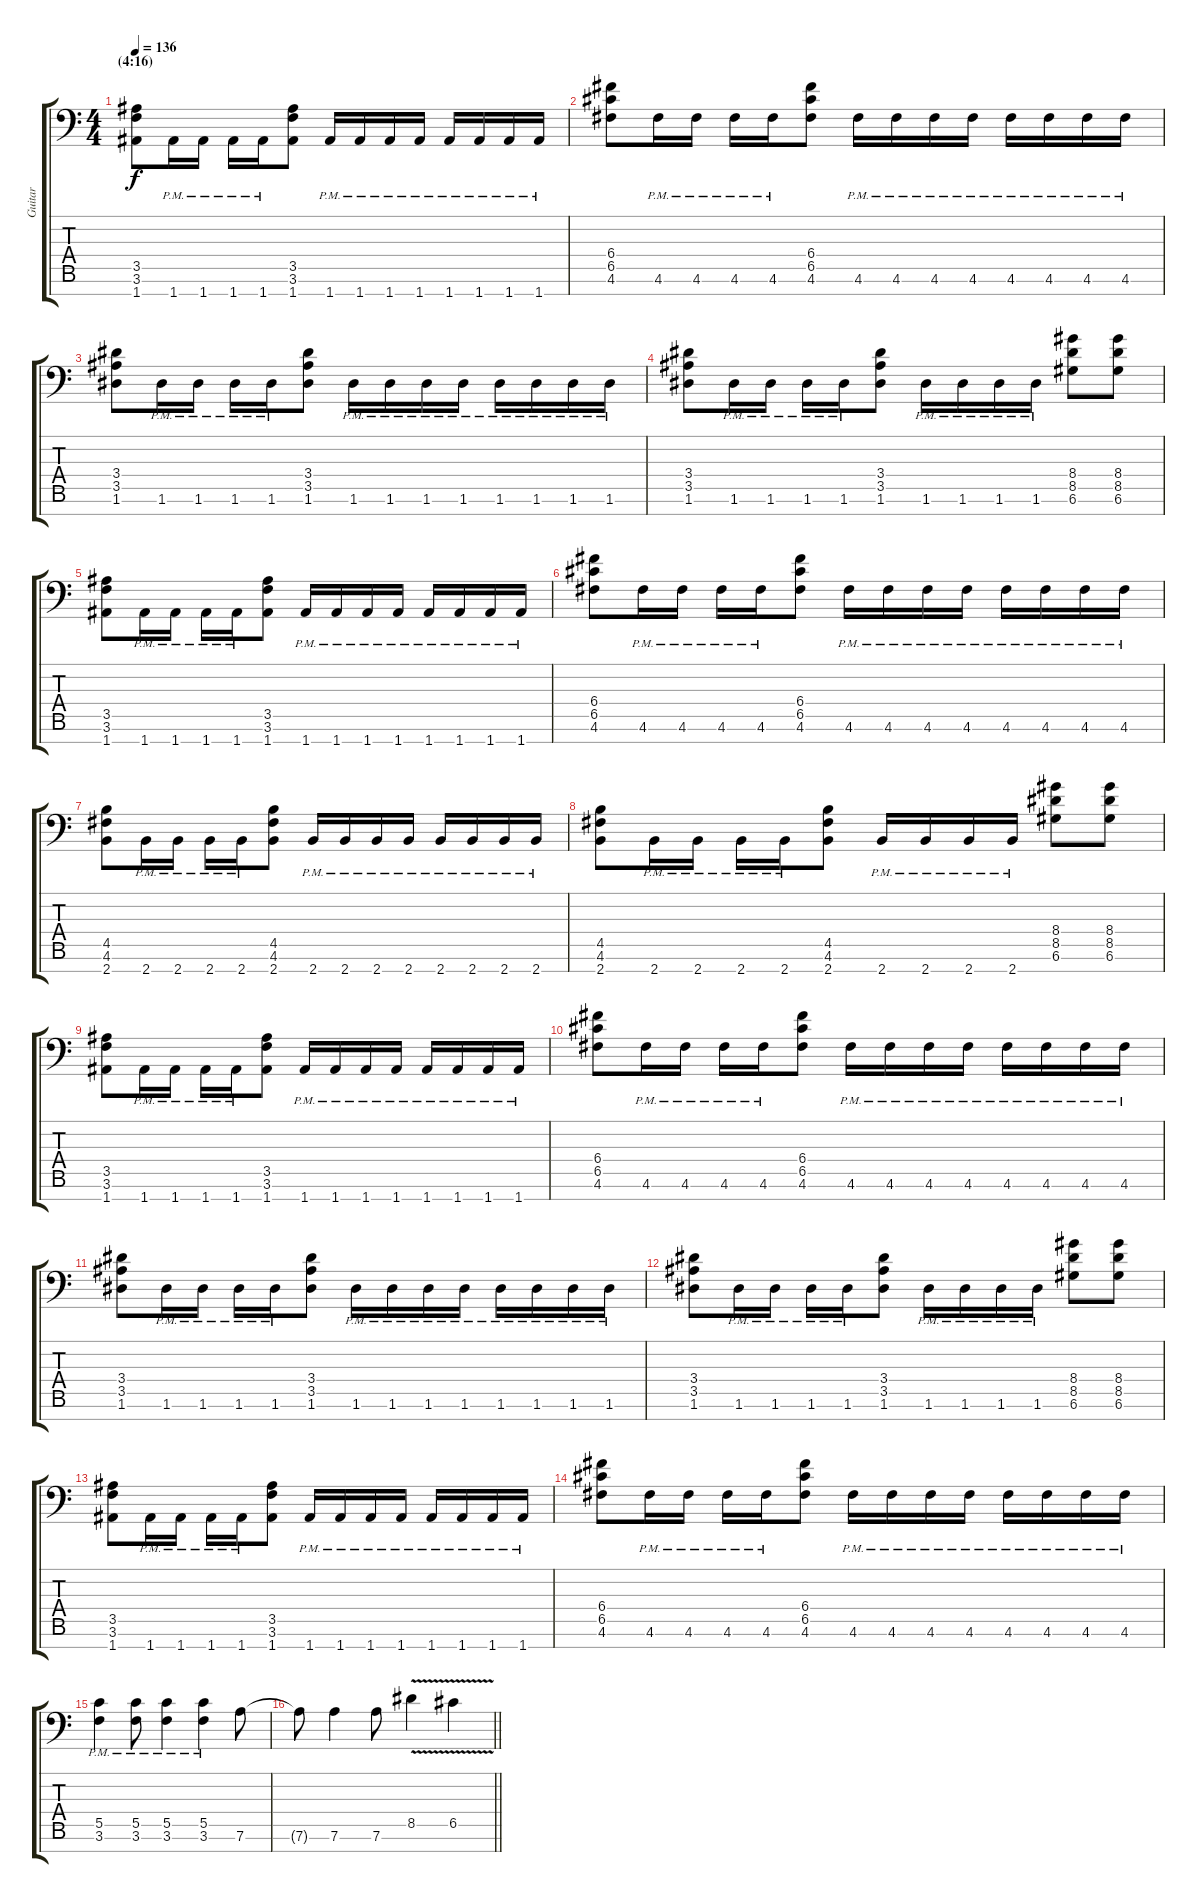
\track ("Guitar" "Guitar") {instrument distortionguitar}
\staff {score tabs}
\tuning (D4 A3 F3 C3 G2 D2 A1) {hide}
\ts (4 4)
\section ("" "(4:16)")
\tempo 136
\clef f4
\ks c
(3.5 3.6 1.7).8{dy f} 1.7{pm}.16 1.7{pm}.16 1.7{pm}.16 1.7{pm}.16 (3.5 3.6 1.7).8 1.7{pm}.16 1.7{pm}.16 1.7{pm}.16 1.7{pm}.16 1.7{pm}.16 1.7{pm}.16 1.7{pm}.16 1.7{pm}.16 |
(6.4 6.5 4.6).8 4.6{pm}.16 4.6{pm}.16 4.6{pm}.16 4.6{pm}.16 (6.4 6.5 4.6).8 4.6{pm}.16 4.6{pm}.16 4.6{pm}.16 4.6{pm}.16 4.6{pm}.16 4.6{pm}.16 4.6{pm}.16 4.6{pm}.16 |
(3.4 3.5 1.6).8 1.6{pm}.16 1.6{pm}.16 1.6{pm}.16 1.6{pm}.16 (3.4 3.5 1.6).8 1.6{pm}.16 1.6{pm}.16 1.6{pm}.16 1.6{pm}.16 1.6{pm}.16 1.6{pm}.16 1.6{pm}.16 1.6{pm}.16 |
(3.4 3.5 1.6).8 1.6{pm}.16 1.6{pm}.16 1.6{pm}.16 1.6{pm}.16 (3.4 3.5 1.6).8 1.6{pm}.16 1.6{pm}.16 1.6{pm}.16 1.6{pm}.16 (8.4 8.5 6.6).8 (8.4 8.5 6.6).8 |
(3.5 3.6 1.7).8 1.7{pm}.16 1.7{pm}.16 1.7{pm}.16 1.7{pm}.16 (3.5 3.6 1.7).8 1.7{pm}.16 1.7{pm}.16 1.7{pm}.16 1.7{pm}.16 1.7{pm}.16 1.7{pm}.16 1.7{pm}.16 1.7{pm}.16 |
(6.4 6.5 4.6).8 4.6{pm}.16 4.6{pm}.16 4.6{pm}.16 4.6{pm}.16 (6.4 6.5 4.6).8 4.6{pm}.16 4.6{pm}.16 4.6{pm}.16 4.6{pm}.16 4.6{pm}.16 4.6{pm}.16 4.6{pm}.16 4.6{pm}.16 |
(4.5 4.6 2.7).8 2.7{pm}.16 2.7{pm}.16 2.7{pm}.16 2.7{pm}.16 (4.5 4.6 2.7).8 2.7{pm}.16 2.7{pm}.16 2.7{pm}.16 2.7{pm}.16 2.7{pm}.16 2.7{pm}.16 2.7{pm}.16 2.7{pm}.16 |
(4.5 4.6 2.7).8 2.7{pm}.16 2.7{pm}.16 2.7{pm}.16 2.7{pm}.16 (4.5 4.6 2.7).8 2.7{pm}.16 2.7{pm}.16 2.7{pm}.16 2.7{pm}.16 (8.4 8.5 6.6).8 (8.4 8.5 6.6).8 |
(3.5 3.6 1.7).8 1.7{pm}.16 1.7{pm}.16 1.7{pm}.16 1.7{pm}.16 (3.5 3.6 1.7).8 1.7{pm}.16 1.7{pm}.16 1.7{pm}.16 1.7{pm}.16 1.7{pm}.16 1.7{pm}.16 1.7{pm}.16 1.7{pm}.16 |
(6.4 6.5 4.6).8 4.6{pm}.16 4.6{pm}.16 4.6{pm}.16 4.6{pm}.16 (6.4 6.5 4.6).8 4.6{pm}.16 4.6{pm}.16 4.6{pm}.16 4.6{pm}.16 4.6{pm}.16 4.6{pm}.16 4.6{pm}.16 4.6{pm}.16 |
(3.4 3.5 1.6).8 1.6{pm}.16 1.6{pm}.16 1.6{pm}.16 1.6{pm}.16 (3.4 3.5 1.6).8 1.6{pm}.16 1.6{pm}.16 1.6{pm}.16 1.6{pm}.16 1.6{pm}.16 1.6{pm}.16 1.6{pm}.16 1.6{pm}.16 |
(3.4 3.5 1.6).8 1.6{pm}.16 1.6{pm}.16 1.6{pm}.16 1.6{pm}.16 (3.4 3.5 1.6).8 1.6{pm}.16 1.6{pm}.16 1.6{pm}.16 1.6{pm}.16 (8.4 8.5 6.6).8 (8.4 8.5 6.6).8 |
(3.5 3.6 1.7).8 1.7{pm}.16 1.7{pm}.16 1.7{pm}.16 1.7{pm}.16 (3.5 3.6 1.7).8 1.7{pm}.16 1.7{pm}.16 1.7{pm}.16 1.7{pm}.16 1.7{pm}.16 1.7{pm}.16 1.7{pm}.16 1.7{pm}.16 |
(6.4 6.5 4.6).8 4.6{pm}.16 4.6{pm}.16 4.6{pm}.16 4.6{pm}.16 (6.4 6.5 4.6).8 4.6{pm}.16 4.6{pm}.16 4.6{pm}.16 4.6{pm}.16 4.6{pm}.16 4.6{pm}.16 4.6{pm}.16 4.6{pm}.16 |
(5.5{pm} 3.6{pm}).4 (5.5{pm} 3.6{pm}).8 (5.5{pm} 3.6{pm}).4 (5.5{pm} 3.6{pm}).4 7.6.8 |
\barLineRight lightlight
7.6{t}.8 7.6.4 7.6.8 8.5{v}.4 6.5{v}.4
